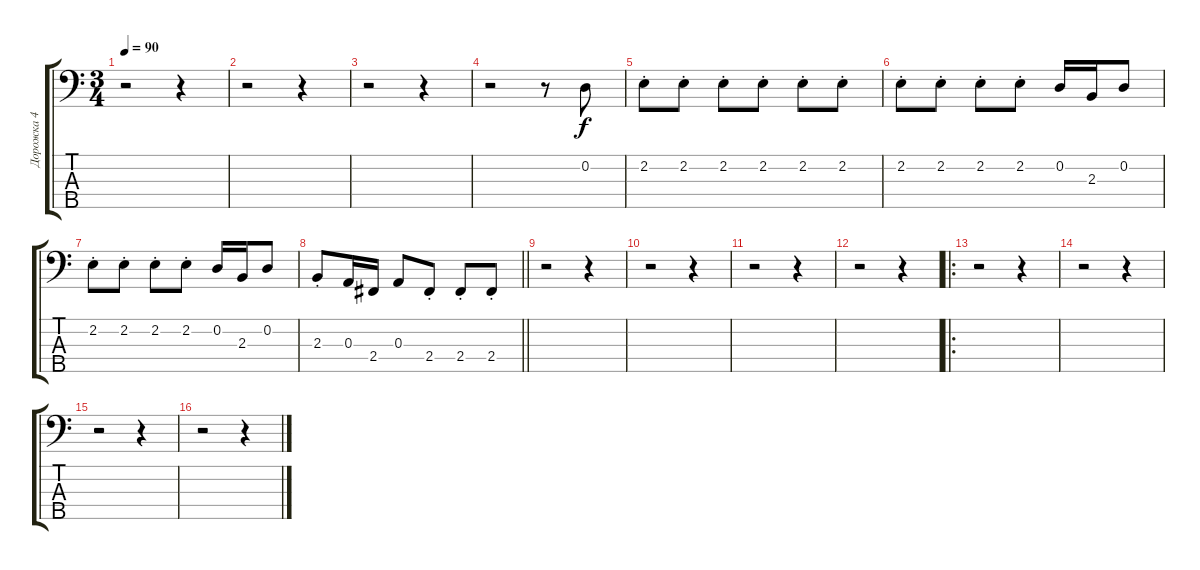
\track ("Дорожка 4" "Дорожка 4") {instrument electricbassfinger}
\staff {score tabs}
\tuning (G2 D2 A1 E1 B0) {hide}
\ts (3 4)
\tempo 90
\clef f4
\ks c
r.2{dy f instrument electricbassfinger} r.4 |
r.2 r.4 |
r.2 r.4 |
r.2 r.8 0.2.8 |
2.2{st}.8 2.2{st}.8 2.2{st}.8 2.2{st}.8 2.2{st}.8 2.2{st}.8 |
2.2{st}.8 2.2{st}.8 2.2{st}.8 2.2{st}.8 0.2.16 2.3.16 0.2.8 |
2.2{st}.8 2.2{st}.8 2.2{st}.8 2.2{st}.8 0.2.16 2.3.16 0.2.8 |
\barLineRight lightlight
2.3{st}.8 0.3.16 2.4.16 0.3.8 2.4{st}.8 2.4{st}.8 2.4{st}.8 |
r.2 r.4 |
r.2 r.4 |
r.2 r.4 |
r.2 r.4 |
\ro
r.2 r.4 |
r.2 r.4 |
r.2 r.4 |
r.2 r.4
